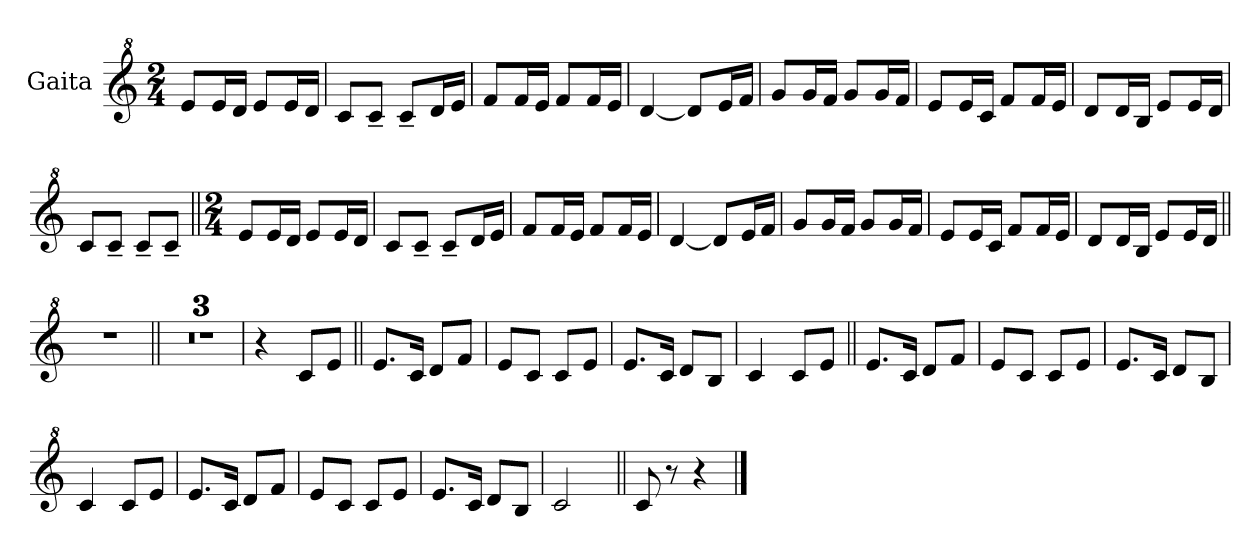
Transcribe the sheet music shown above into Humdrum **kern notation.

**kern
*part1
*staff1
*I"Gaita
*clefG^2
*k[]
*M2/4
=1
8eeL
16eeL
16ddJJ
8eeL
16eeL
16ddJJ
=
8ccL
8cc~J
8cc~L
16ddL
16eeJJ
=
8ffL
16ffL
16eeJJ
8ffL
16ffL
16eeJJ
=
[4dd
8ddL]
16eeL
16ffJJ
=
8ggL
16ggL
16ffJJ
8ggL
16ggL
16ffJJ
=
8eeL
16eeL
16ccJJ
8ffL
16ffL
16eeJJ
=
8ddL
16ddL
16bJJ
8eeL
16eeL
16ddJJ
=
8ccL
8cc~J
8cc~L
8cc~J
=||
*M2/4
8eeL
16eeL
16ddJJ
8eeL
16eeL
16ddJJ
=
8ccL
8cc~J
8cc~L
16ddL
16eeJJ
=
8ffL
16ffL
16eeJJ
8ffL
16ffL
16eeJJ
=
[4dd
8ddL]
16eeL
16ffJJ
=
8ggL
16ggL
16ffJJ
8ggL
16ggL
16ffJJ
=
8eeL
16eeL
16ccJJ
8ffL
16ffL
16eeJJ
=
8ddL
16ddL
16bJJ
8eeL
16eeL
16ddJJ
=||
2r
=||
2r
=
2r
=
2r
=
4r
8ccL
8eeJ
=||
8.eeL
16ccJk
8ddL
8ffJ
=
8eeL
8ccJ
8ccL
8eeJ
=
8.eeL
16ccJk
8ddL
8bJ
=
4cc
8ccL
8eeJ
=||
8.eeL
16ccJk
8ddL
8ffJ
=
8eeL
8ccJ
8ccL
8eeJ
=
8.eeL
16ccJk
8ddL
8bJ
=
4cc
8ccL
8eeJ
=
8.eeL
16ccJk
8ddL
8ffJ
=
8eeL
8ccJ
8ccL
8eeJ
=
8.eeL
16ccJk
8ddL
8bJ
=
2cc
=||
8cc
8r
4r
==
*-
